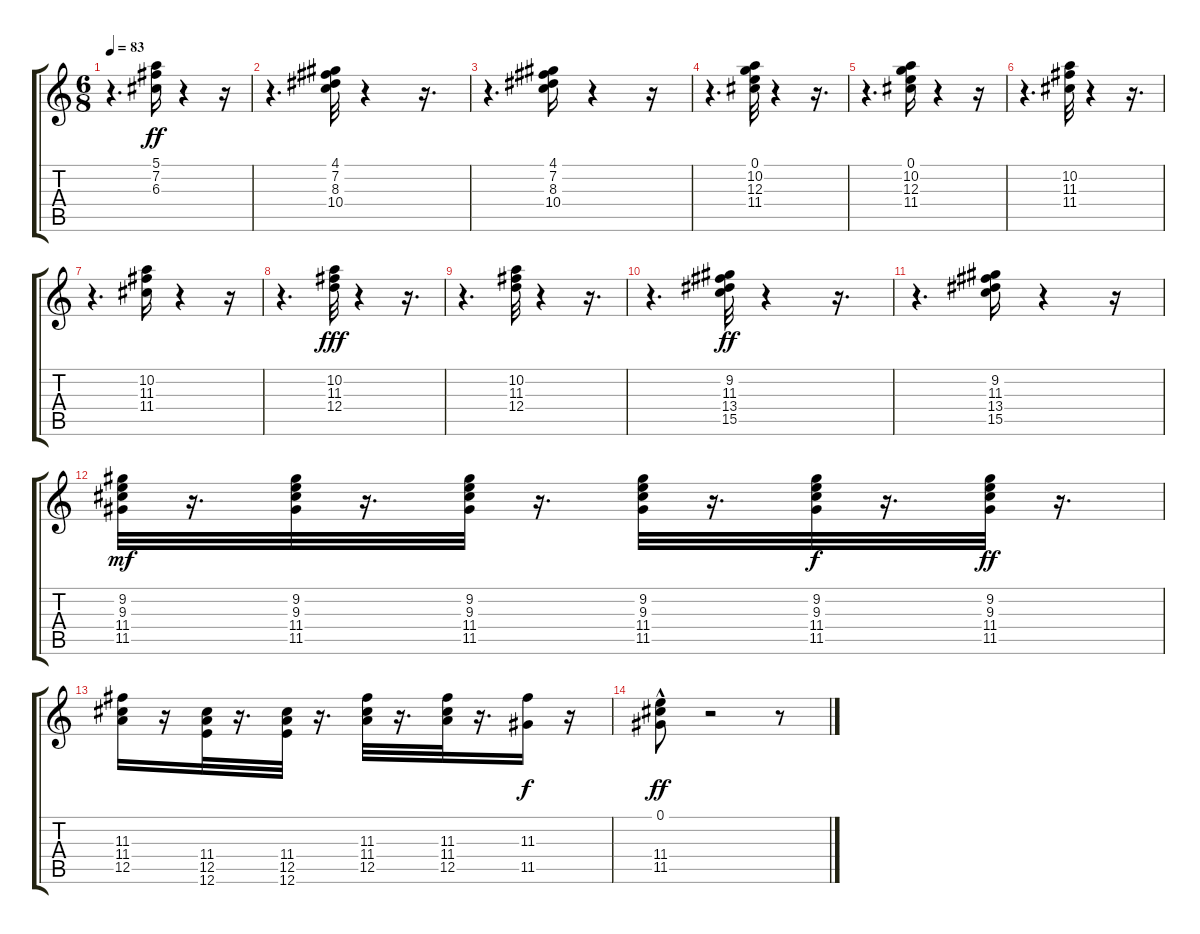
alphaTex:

\track "" {instrument electricbassfinger}
\staff {score tabs}
\tuning (E4 B3 G3 D3 A2 E2) {hide}
\ts (6 8)
\tempo 83
\clef g2
\ks c
r.4{d dy ff} (5.1 7.2 6.3).16 r.4 r.16 |
r.4{d} (4.1 7.2 8.3 10.4).32 r.4 r.16{d} |
r.4{d} (4.1 7.2 8.3 10.4).16 r.4 r.16 |
r.4{d} (0.1 10.2 12.3 11.4).32 r.4 r.16{d} |
r.4{d} (0.1 10.2 12.3 11.4).16 r.4 r.16 |
r.4{d} (10.2 11.3 11.4).32 r.4 r.16{d} |
r.4{d} (10.2 11.3 11.4).16 r.4 r.16 |
r.4{d} (10.2 11.3 12.4).32{dy fff} r.4 r.16{d} |
r.4{d} (10.2 11.3 12.4).32 r.4 r.16{d} |
r.4{d} (9.2 11.3 13.4 15.5).32{dy ff} r.4 r.16{d} |
r.4{d} (9.2 11.3 13.4 15.5).16 r.4 r.16 |
(9.2 9.3 11.4 11.5).32{dy mf} r.16{d} (9.2 9.3 11.4 11.5).32 r.16{d} (9.2 9.3 11.4 11.5).32 r.16{d} (9.2 9.3 11.4 11.5).32 r.16{d} (9.2 9.3 11.4 11.5).32{dy f} r.16{d} (9.2 9.3 11.4 11.5).32{dy ff} r.16{d} |
(11.3 11.4 12.5).16 r.16 (11.4 12.5 12.6).32 r.16{d} (11.4 12.5 12.6).32 r.16{d} (11.3 11.4 12.5).32 r.16{d} (11.3 11.4 12.5).32 r.16{d} (11.3 11.5).16{dy f} r.16 |
(0.1 11.4 11.5{hac}).8{dy ff} r.2 r.8
